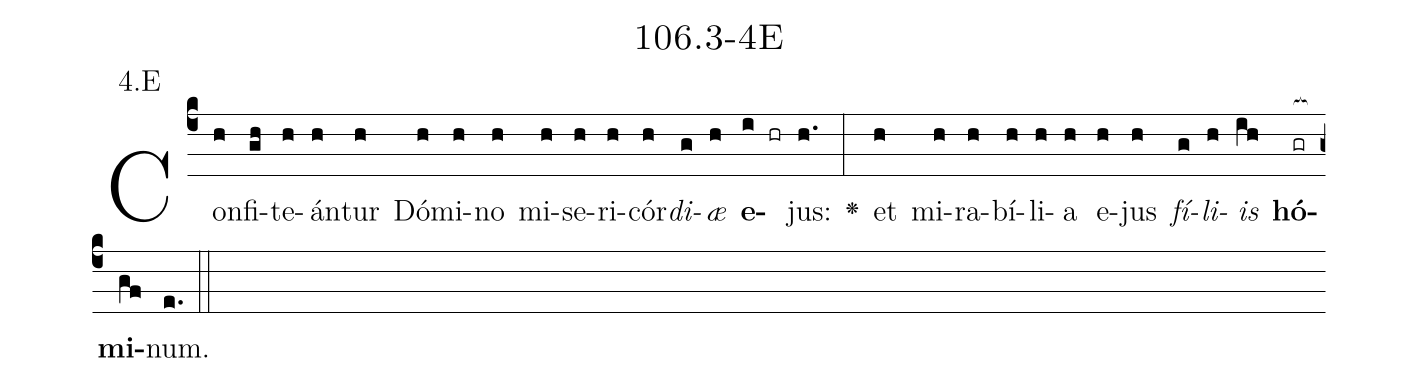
name: 106.3-4E;
annotation: 4.E;
%%
(c4)Con(h)fi(gh)te(h)án(h)tur(h) Dó(h)mi(h)no(h) mi(h)se(h)ri(h)cór(h)<i>di</i>(g)<i>æ</i>(h) <b>e</b>(i hr)jus:(h.) <v>\greheightstar</v>(:) et(h) mi(h)ra(h)bí(h)li(h)a(h) e(h)jus(h) <i>fí</i>(g)<i>li</i>(h)<i>is</i>(ih) <b>hó</b>(gr[ocb:1{])<b>mi</b>(gf[ocb:0}])num.(e.) (::)


%E(h) u(g) o(h) u(ih) a(gf) e.(e.) (::)
